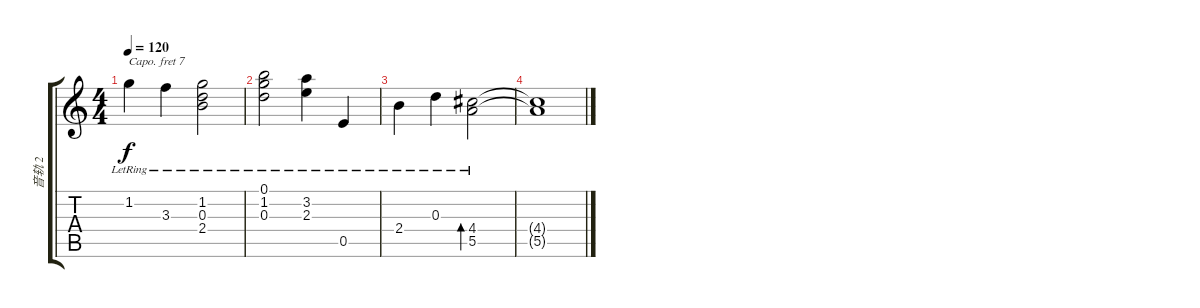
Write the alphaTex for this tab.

\track ("音轨 2" "音轨 2") {instrument acousticguitarnylon}
\staff {score tabs}
\capo 7
\tuning (E4 B3 G3 D3 A2 E2) {hide}
\ts (4 4)
\tempo 120
\clef g2
\ks c
1.2{lr}.4{dy f} 3.3{lr}.4 (1.2{lr} 0.3{lr} 2.4{lr}).2 |
(0.1{lr} 1.2{lr} 0.3{lr}).2 (3.2{lr} 2.3{lr}).4 0.5{lr}.4 |
2.4{lr}.4 0.3{lr}.4 (4.4{lr} 5.5{lr}).2{bd 480} |
(4.4{t} 5.5{t}).1
